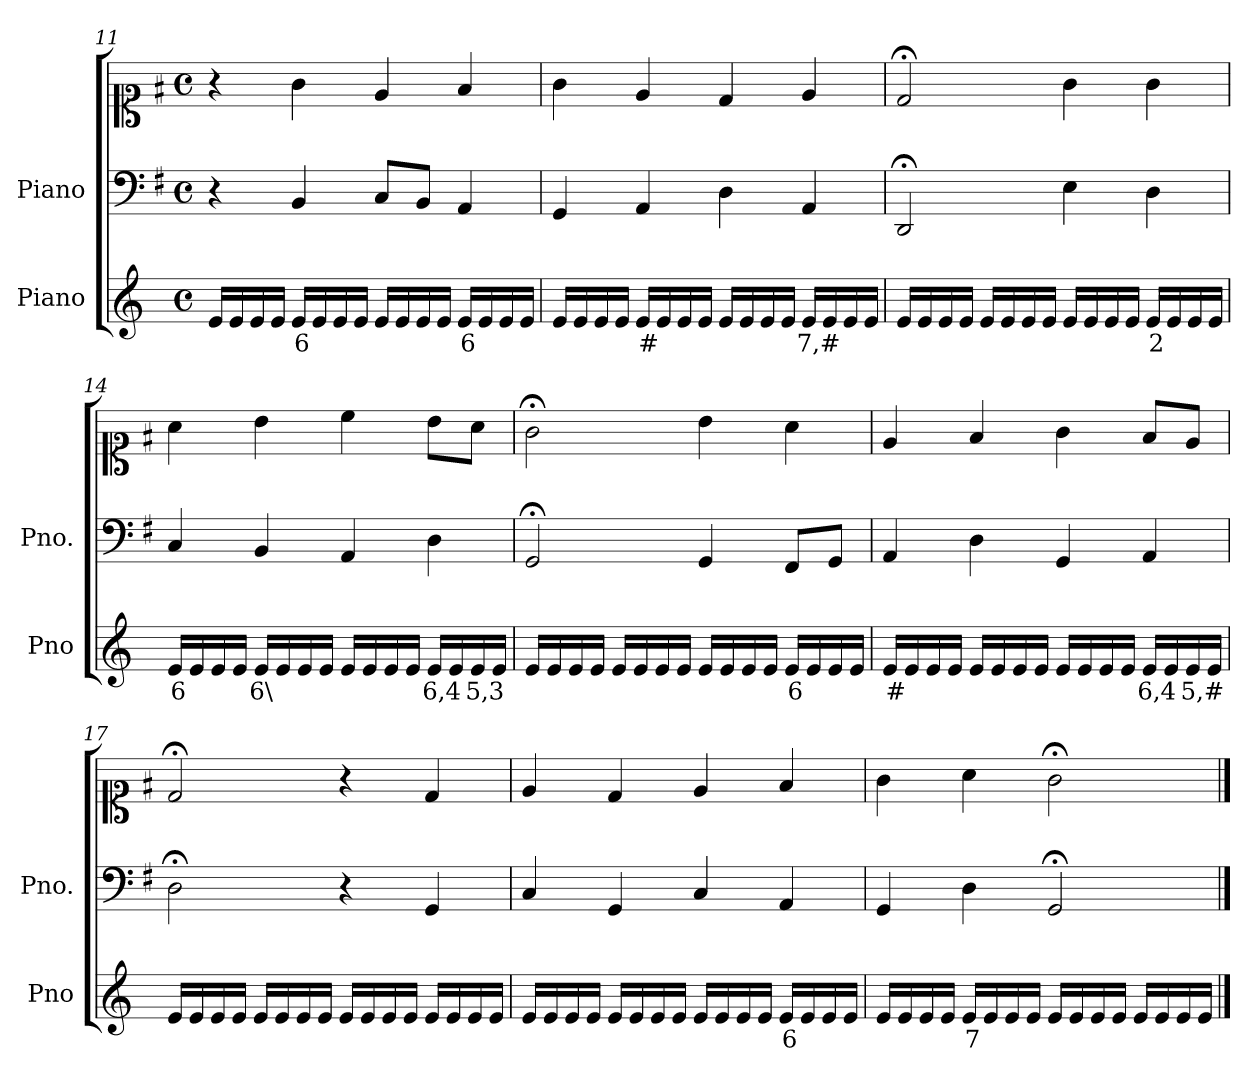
**kern	**text	**kern	**kern
*part2	*part2	*part1	*part1
*staff3	*staff3	*staff2	*staff1
*I"Piano	*	*I"Piano	*
*I'Pno	*	*I'Pno.	*
*clefG2	*	*clefF4	*clefC1
*k[]	*	*k[f#]	*k[f#]
*M4/4	*	*M4/4	*M4/4
*met(c)	*	*met(c)	*met(c)
=11	=11	=11	=11
16e/LL	.	4r	4r
16e/	.	.	.
16e/	.	.	.
16e/JJ	.	.	.
!	!LO:LY:b	!	!
16e/LL	6	4BB/	4g\
16e/	.	.	.
16e/	.	.	.
16e/JJ	.	.	.
16e/LL	.	8C/L	4e/
16e/	.	.	.
!	!LO:LY:b	!	!
16e/	_	8BB/J	.
16e/JJ	.	.	.
!	!LO:LY:b	!	!
16e/LL	6	4AA/	4f#/
16e/	.	.	.
16e/	.	.	.
16e/JJ	.	.	.
=12	=12	=12	=12
16e/LL	.	4GG/	4g\
16e/	.	.	.
16e/	.	.	.
16e/JJ	.	.	.
!	!LO:LY:b	!	!
16e/LL	#	4AA/	4e/
16e/	.	.	.
16e/	.	.	.
16e/JJ	.	.	.
16e/LL	.	4D\	4d/
16e/	.	.	.
16e/	.	.	.
16e/JJ	.	.	.
!	!LO:LY:b	!	!
16e/LL	7,#	4AA/	4e/
16e/	.	.	.
16e/	.	.	.
16e/JJ	.	.	.
=13	=13	=13	=13
16e/LL	.	2DD;</	2d;</
16e/	.	.	.
16e/	.	.	.
16e/JJ	.	.	.
16e/LL	.	.	.
16e/	.	.	.
16e/	.	.	.
16e/JJ	.	.	.
16e/LL	.	4E\	4g\
16e/	.	.	.
16e/	.	.	.
16e/JJ	.	.	.
!	!LO:LY:b	!	!
16e/LL	2	4D\	4g\
16e/	.	.	.
16e/	.	.	.
16e/JJ	.	.	.
=14	=14	=14	=14
!	!LO:LY:b	!	!
16e/LL	6	4C/	4a\
16e/	.	.	.
16e/	.	.	.
16e/JJ	.	.	.
!	!LO:LY:b	!	!
16e/LL	6\	4BB/	4b\
16e/	.	.	.
16e/	.	.	.
16e/JJ	.	.	.
16e/LL	.	4AA/	4cc\
16e/	.	.	.
16e/	.	.	.
16e/JJ	.	.	.
!	!LO:LY:b	!	!
16e/LL	6,4	4D\	8b\L
16e/	.	.	.
!	!LO:LY:b	!	!
16e/	5,3	.	8a\J
16e/JJ	.	.	.
=15	=15	=15	=15
16e/LL	.	2GG;</	2g;<\
16e/	.	.	.
16e/	.	.	.
16e/JJ	.	.	.
16e/LL	.	.	.
16e/	.	.	.
16e/	.	.	.
16e/JJ	.	.	.
16e/LL	.	4GG/	4b\
16e/	.	.	.
16e/	.	.	.
16e/JJ	.	.	.
!	!LO:LY:b	!	!
16e/LL	6	8FF#/L	4a\
16e/	.	.	.
!	!LO:LY:b	!	!
16e/	_	8GG/J	.
16e/JJ	.	.	.
=16	=16	=16	=16
!	!LO:LY:b	!	!
16e/LL	#	4AA/	4e/
16e/	.	.	.
16e/	.	.	.
16e/JJ	.	.	.
16e/LL	.	4D\	4f#/
16e/	.	.	.
16e/	.	.	.
16e/JJ	.	.	.
16e/LL	.	4GG/	4g\
16e/	.	.	.
16e/	.	.	.
16e/JJ	.	.	.
!	!LO:LY:b	!	!
16e/LL	6,4	4AA/	8f#/L
16e/	.	.	.
!	!LO:LY:b	!	!
16e/	5,#	.	8e/J
16e/JJ	.	.	.
=17	=17	=17	=17
16e/LL	.	2D;<\	2d;</
16e/	.	.	.
16e/	.	.	.
16e/JJ	.	.	.
16e/LL	.	.	.
16e/	.	.	.
16e/	.	.	.
16e/JJ	.	.	.
16e/LL	.	4r	4r
16e/	.	.	.
16e/	.	.	.
16e/JJ	.	.	.
16e/LL	.	4GG/	4d/
16e/	.	.	.
16e/	.	.	.
16e/JJ	.	.	.
=18	=18	=18	=18
16e/LL	.	4C/	4e/
16e/	.	.	.
16e/	.	.	.
16e/JJ	.	.	.
16e/LL	.	4GG/	4d/
16e/	.	.	.
16e/	.	.	.
16e/JJ	.	.	.
16e/LL	.	4C/	4e/
16e/	.	.	.
16e/	.	.	.
16e/JJ	.	.	.
!	!LO:LY:b	!	!
16e/LL	6	4AA/	4f#/
16e/	.	.	.
16e/	.	.	.
16e/JJ	.	.	.
=19	=19	=19	=19
16e/LL	.	4GG/	4g\
16e/	.	.	.
16e/	.	.	.
16e/JJ	.	.	.
!	!LO:LY:b	!	!
16e/LL	7	4D\	4a\
16e/	.	.	.
16e/	.	.	.
16e/JJ	.	.	.
16e/LL	.	2GG;</	2g;<\
16e/	.	.	.
16e/	.	.	.
16e/JJ	.	.	.
16e/LL	.	.	.
16e/	.	.	.
16e/	.	.	.
16e/JJ	.	.	.
==	==	==	==
*-	*-	*-	*-
